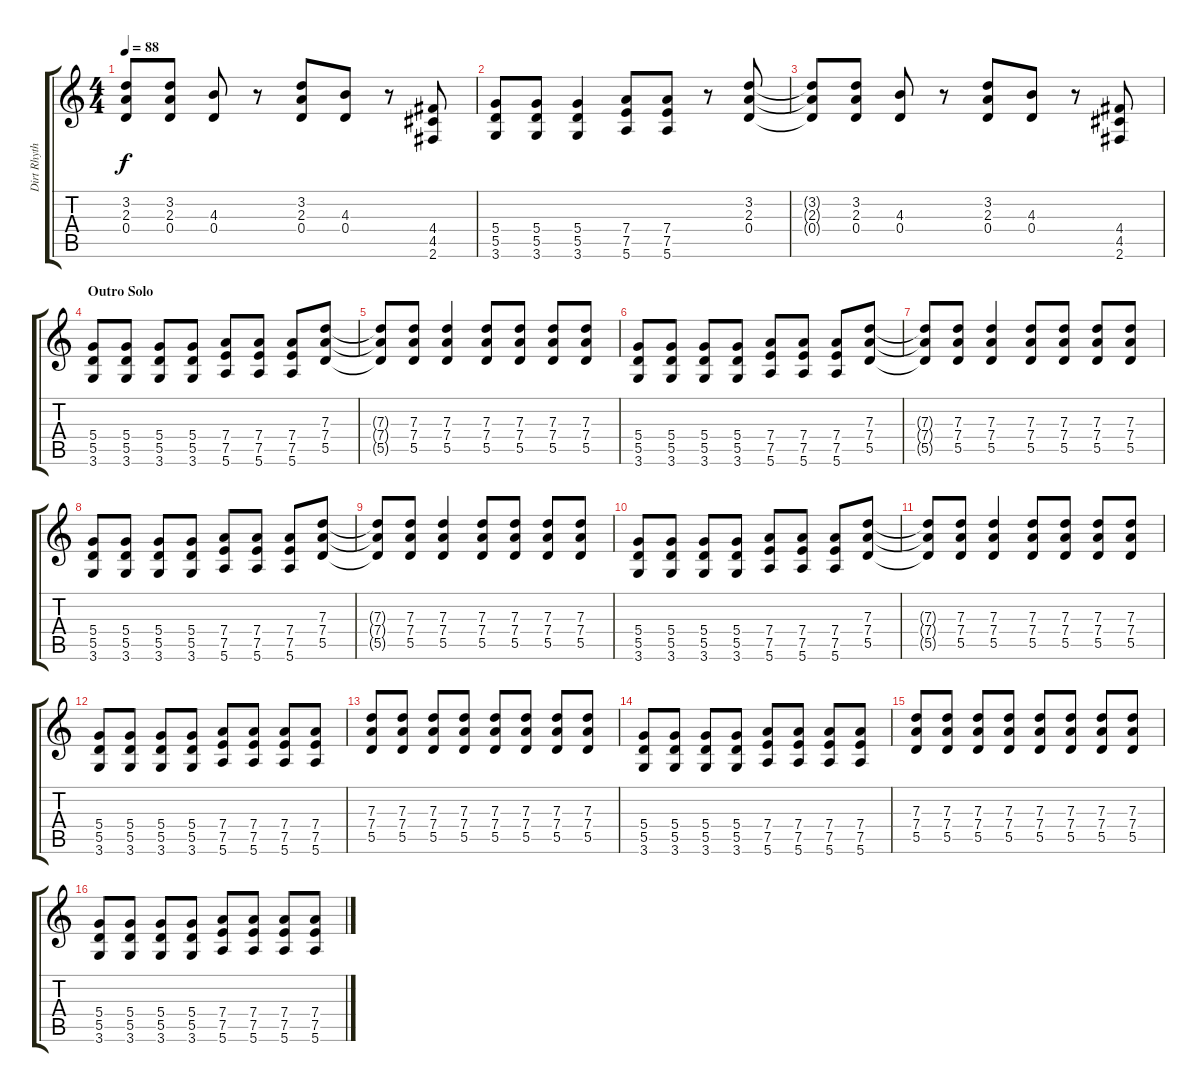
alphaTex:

\track ("Dirt Rhythm" "Dirt Rhyth") {instrument overdrivenguitar}
\staff {score tabs}
\tuning (E4 B3 G3 D3 A2 E2) {hide}
\ts (4 4)
\tempo 88
\clef g2
\ks c
(3.2{t} 2.3{t} 0.4{t}).8{dy f} (3.2 2.3 0.4).8 (4.3 0.4).8 r.8 (3.2 2.3 0.4).8 (4.3 0.4).8 r.8 (4.4 4.5 2.6).8 |
(5.4 5.5 3.6).8 (5.4 5.5 3.6).8 (5.4 5.5 3.6).4 (7.4 7.5 5.6).8 (7.4 7.5 5.6).8 r.8 (3.2 2.3 0.4).8 |
(3.2{t} 2.3{t} 0.4{t}).8 (3.2 2.3 0.4).8 (4.3 0.4).8 r.8 (3.2 2.3 0.4).8 (4.3 0.4).8 r.8 (4.4 4.5 2.6).8 |
\section ("" "Outro Solo")
(5.4 5.5 3.6).8 (5.4 5.5 3.6).8 (5.4 5.5 3.6).8 (5.4 5.5 3.6).8 (7.4 7.5 5.6).8 (7.4 7.5 5.6).8 (7.4 7.5 5.6).8 (7.3 7.4 5.5).8 |
(7.3{t} 7.4{t} 5.5{t}).8 (7.3 7.4 5.5).8 (7.3 7.4 5.5).4 (7.3 7.4 5.5).8 (7.3 7.4 5.5).8 (7.3 7.4 5.5).8 (7.3 7.4 5.5).8 |
(5.4 5.5 3.6).8 (5.4 5.5 3.6).8 (5.4 5.5 3.6).8 (5.4 5.5 3.6).8 (7.4 7.5 5.6).8 (7.4 7.5 5.6).8 (7.4 7.5 5.6).8 (7.3 7.4 5.5).8 |
(7.3{t} 7.4{t} 5.5{t}).8 (7.3 7.4 5.5).8 (7.3 7.4 5.5).4 (7.3 7.4 5.5).8 (7.3 7.4 5.5).8 (7.3 7.4 5.5).8 (7.3 7.4 5.5).8 |
(5.4 5.5 3.6).8 (5.4 5.5 3.6).8 (5.4 5.5 3.6).8 (5.4 5.5 3.6).8 (7.4 7.5 5.6).8 (7.4 7.5 5.6).8 (7.4 7.5 5.6).8 (7.3 7.4 5.5).8 |
(7.3{t} 7.4{t} 5.5{t}).8 (7.3 7.4 5.5).8 (7.3 7.4 5.5).4 (7.3 7.4 5.5).8 (7.3 7.4 5.5).8 (7.3 7.4 5.5).8 (7.3 7.4 5.5).8 |
(5.4 5.5 3.6).8 (5.4 5.5 3.6).8 (5.4 5.5 3.6).8 (5.4 5.5 3.6).8 (7.4 7.5 5.6).8 (7.4 7.5 5.6).8 (7.4 7.5 5.6).8 (7.3 7.4 5.5).8 |
(7.3{t} 7.4{t} 5.5{t}).8 (7.3 7.4 5.5).8 (7.3 7.4 5.5).4 (7.3 7.4 5.5).8 (7.3 7.4 5.5).8 (7.3 7.4 5.5).8 (7.3 7.4 5.5).8 |
(5.4 5.5 3.6).8 (5.4 5.5 3.6).8 (5.4 5.5 3.6).8 (5.4 5.5 3.6).8 (7.4 7.5 5.6).8 (7.4 7.5 5.6).8 (7.4 7.5 5.6).8 (7.4 7.5 5.6).8 |
(7.3 7.4 5.5).8 (7.3 7.4 5.5).8 (7.3 7.4 5.5).8 (7.3 7.4 5.5).8 (7.3 7.4 5.5).8 (7.3 7.4 5.5).8 (7.3 7.4 5.5).8 (7.3 7.4 5.5).8 |
(5.4 5.5 3.6).8 (5.4 5.5 3.6).8 (5.4 5.5 3.6).8 (5.4 5.5 3.6).8 (7.4 7.5 5.6).8 (7.4 7.5 5.6).8 (7.4 7.5 5.6).8 (7.4 7.5 5.6).8 |
(7.3 7.4 5.5).8 (7.3 7.4 5.5).8 (7.3 7.4 5.5).8 (7.3 7.4 5.5).8 (7.3 7.4 5.5).8 (7.3 7.4 5.5).8 (7.3 7.4 5.5).8 (7.3 7.4 5.5).8 |
(5.4 5.5 3.6).8 (5.4 5.5 3.6).8 (5.4 5.5 3.6).8 (5.4 5.5 3.6).8 (7.4 7.5 5.6).8 (7.4 7.5 5.6).8 (7.4 7.5 5.6).8 (7.4 7.5 5.6).8
